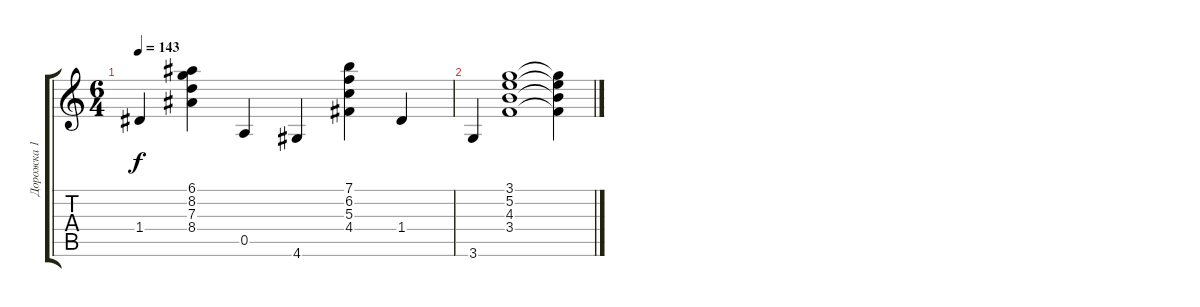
\track ("Дорожка 1" "Дорожка 1") {instrument acousticguitarnylon}
\staff {score tabs}
\tuning (E4 B3 G3 D3 A2 E2) {hide}
\ts (6 4)
\tempo 143
\clef g2
\ks c
1.4.4{dy f} (6.1 8.2 7.3 8.4).4 0.5.4 4.6.4 (7.1 6.2 5.3 4.4).4 1.4.4 |
3.6.4 (3.1 5.2 4.3 3.4).1 (3.1{t} 5.2{t} 4.3{t} 3.4{t}).4
